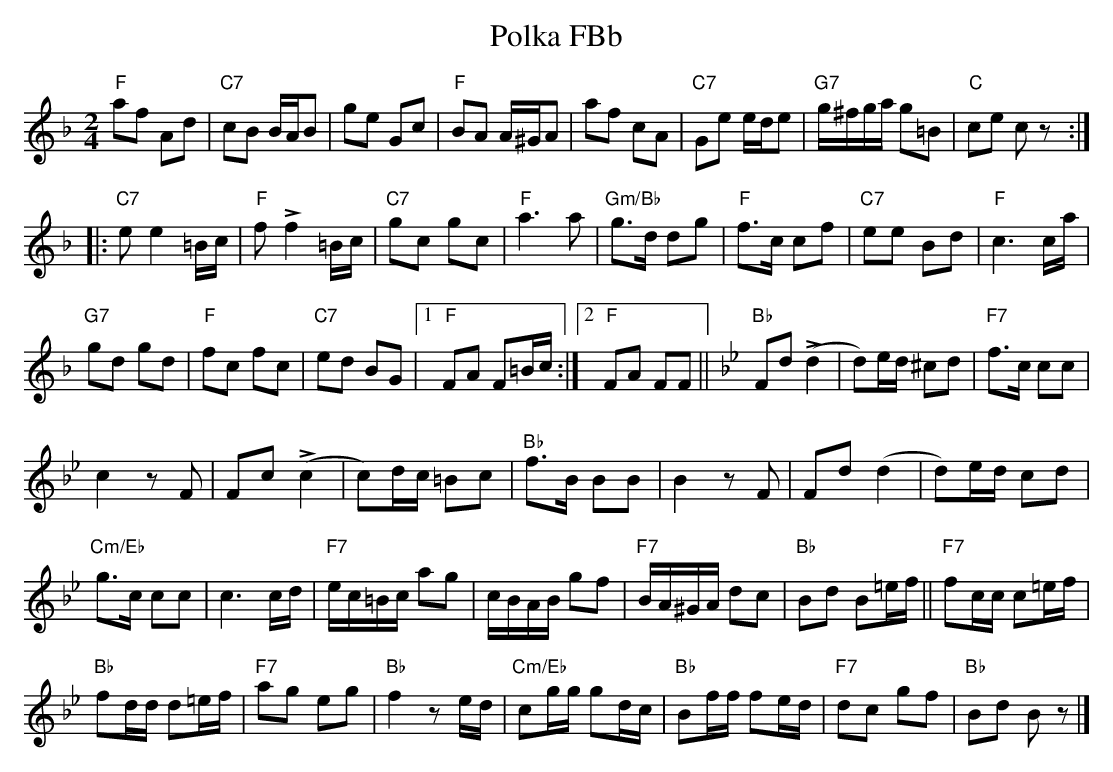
X:1
T: Polka FBb
M:2/4
L:1/8
K:F
"F"af Ad | "C7"cB B/A/B | ge Gc | "F"BA A/^G/A | af cA | "C7"Ge e/d/e | "G7"g/^f/g/a/ g=B | "C"ce cz ::
"C7"ee2=B/c/ | "F"f+>+f2 =B/c/ | "C7"gc gc | "F"a3a | "Gm/Bb"g>d dg | "F"f>c cf |  "C7"ee Bd | "F"c3 c/a/ |
"G7"gd gd | "F"fc fc | "C7"ed BG |1 "F"FA F=B/c/ :|2 "F"FA FF || [K:Bb] "Bb"Fd (+>+d2 | d)e/d/ ^cd | "F7"f>c cc |
c2zF | Fc (+>+c2 | c)d/c/ =Bc | "Bb"f>B BB | B2zF | Fd (d2 | d)e/d/ cd |
"Cm/Eb"g>c cc | c3 c/d/ | "F7"e/c/=B/c/ ag | c/B/A/B/ gf |  "F7"B/A/^G/A/ dc | "Bb"Bd B=e/f/ || "F7"fc/c/ c=e/f/ |
"Bb"fd/d/ d=e/f/ | "F7"ag eg | "Bb"f2ze/d/ | "Cm/Eb"cg/g/ gd/c/ | "Bb"Bf/f/ fe/d/ | "F7"dc gf | "Bb"Bd Bz |]
